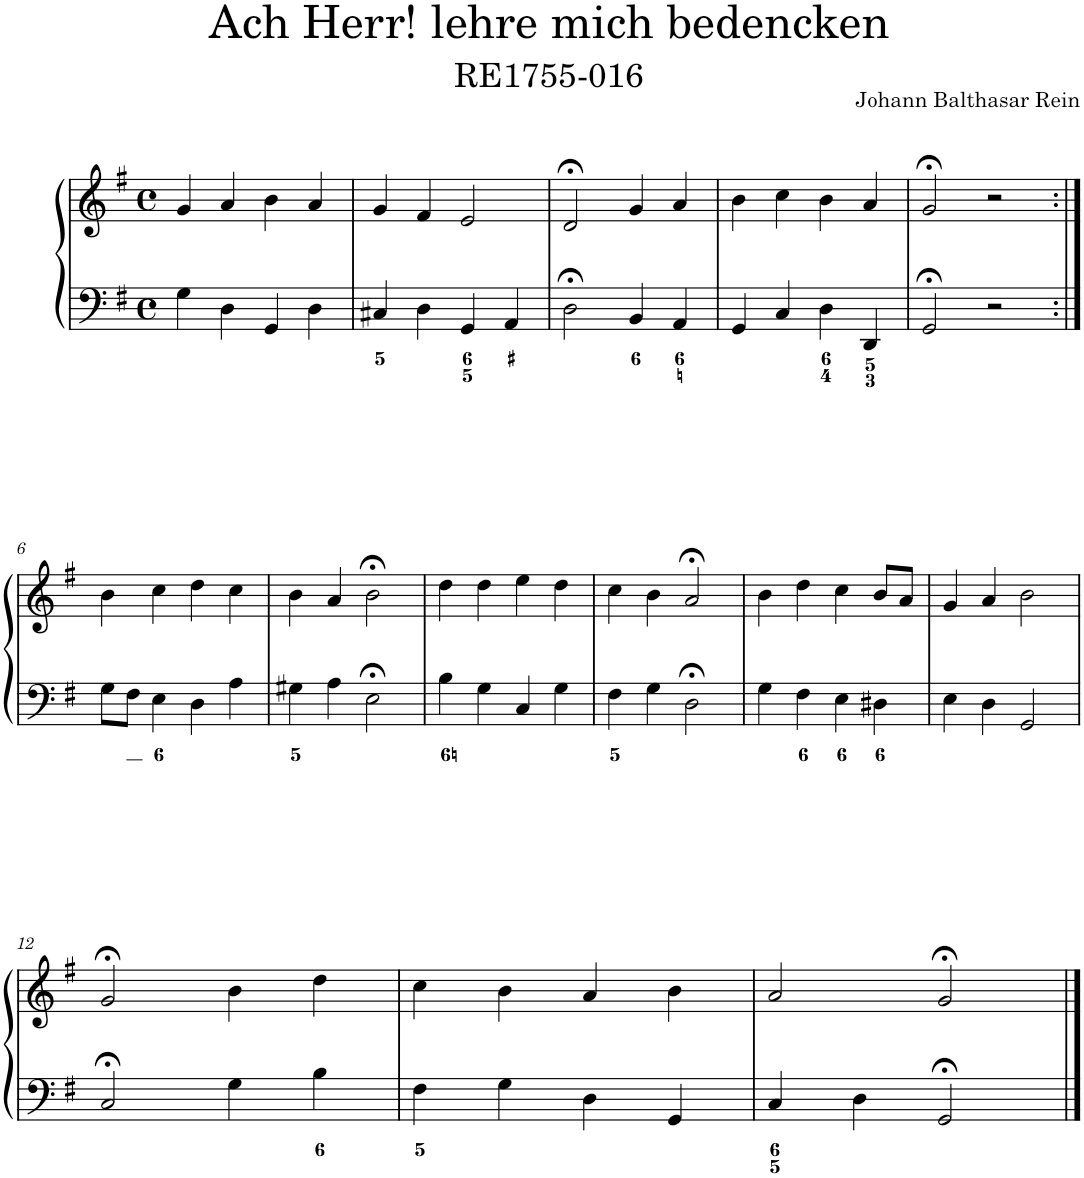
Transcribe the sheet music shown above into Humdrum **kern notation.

**kern	**kern
*part1	*part1
*staff2	*staff1
*I"Piano	*
*I'Pno.	*
*clefF4	*clefG2
*k[f#]	*k[f#]
*M4/4	*M4/4
*met(c)	*met(c)
=1	=1
4G\	4g/
4D\	4a/
4GG/	4b\
4D\	4a/
=2	=2
4C#X/	4g/
4D\	4f#/
4GG/	2e/
4AA/	.
=3	=3
2D;<\	2d;</
4BB/	4g/
4AA/	4a/
=4	=4
4GG/	4b\
4C/	4cc\
4D\	4b\
4DD/	4a/
=5	=5
2GG;</	2g;</
2r	2r
!!LO:LB:g=z
=6:|!	=6:|!
8G\L	4b\
8F#\J	.
4E\	4cc\
4D\	4dd\
4A\	4cc\
=7	=7
4G#X\	4b\
4A\	4a/
2E;<\	2b;<\
=8	=8
4B\	4dd\
4G\	4dd\
4C/	4ee\
4G\	4dd\
=9	=9
4F#\	4cc\
4G\	4b\
2D;<\	2a;</
=10	=10
4G\	4b\
4F#\	4dd\
4E\	4cc\
4D#X\	8b/L
.	8a/J
=11	=11
4E\	4g/
4D\	4a/
2GG/	2b\
!!LO:LB:g=z
=12	=12
2C;</	2g;</
4G\	4b\
4B\	4dd\
=13	=13
4F#\	4cc\
4G\	4b\
4D\	4a/
4GG/	4b\
=14	=14
4C/	2a/
4D\	.
2GG;</	2g;</
==	==
*-	*-
